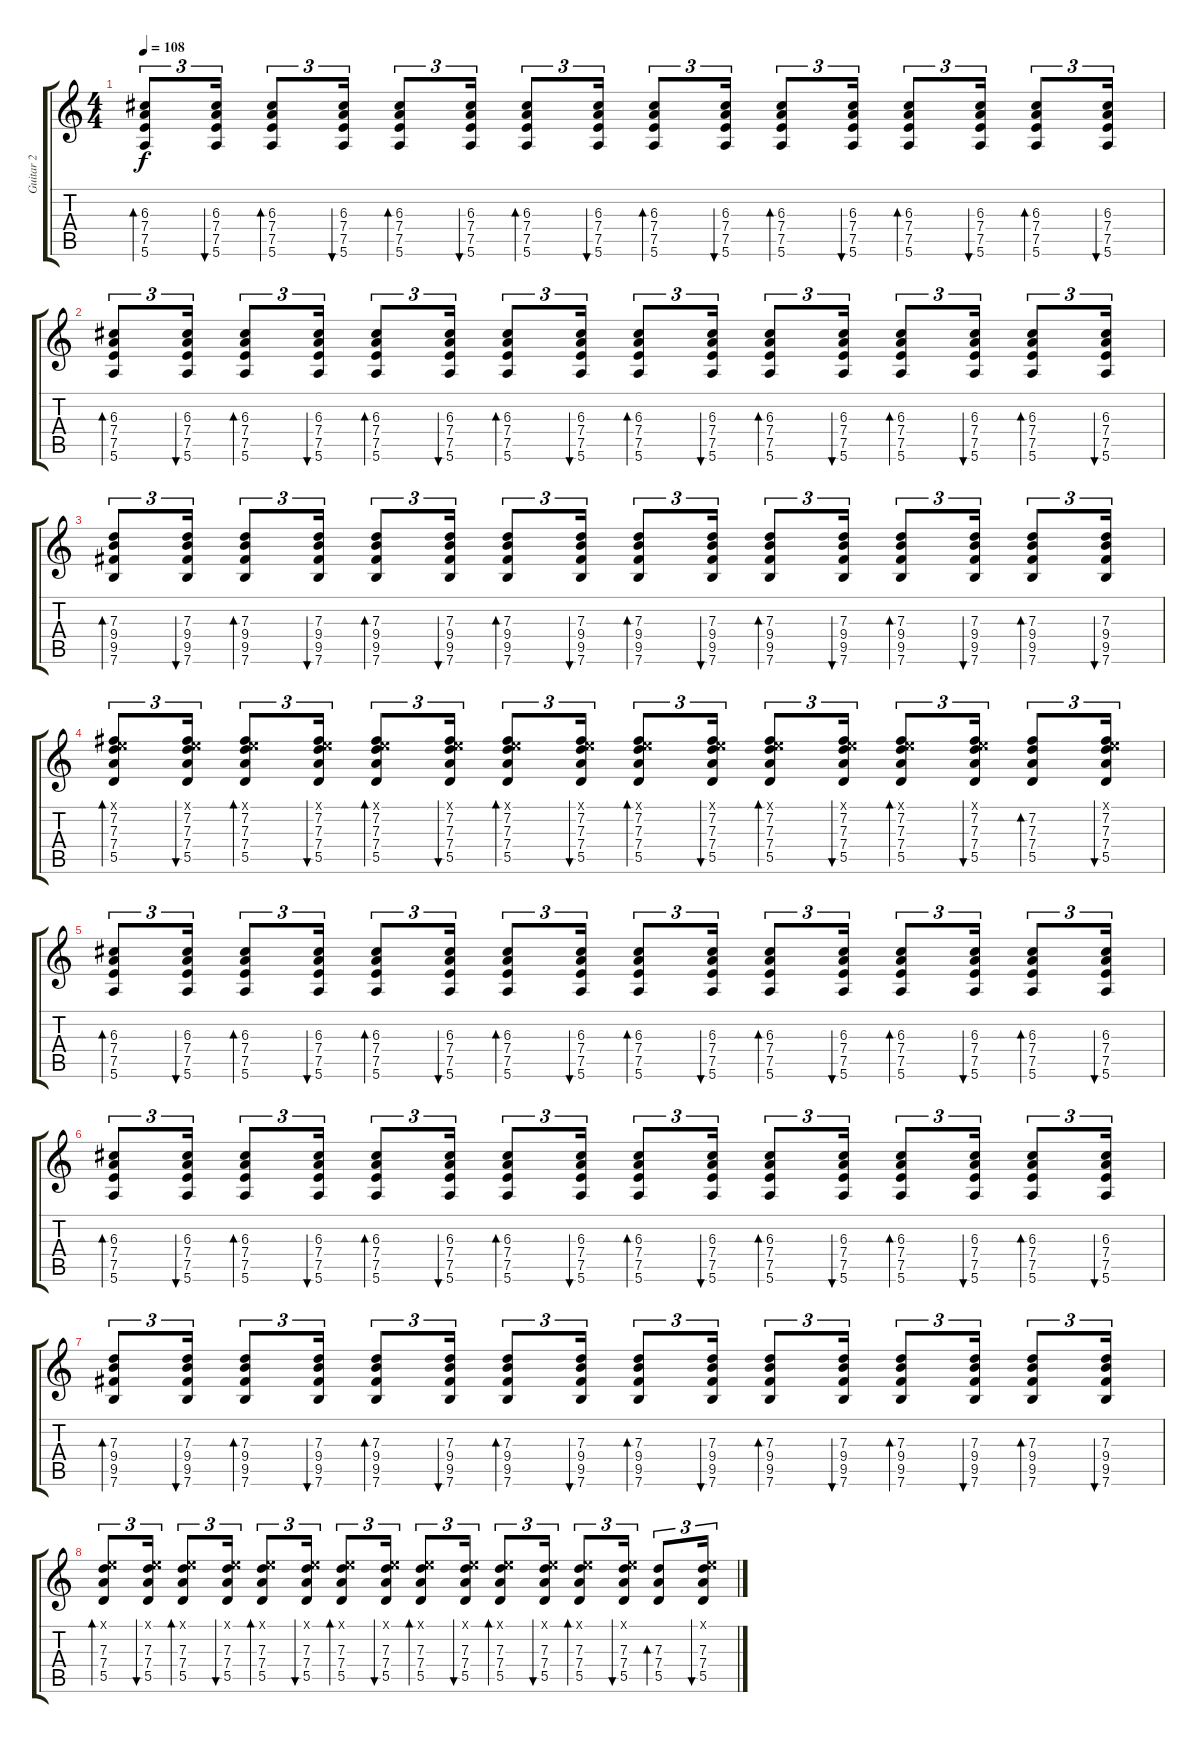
\track ("Guitar 2" "Guitar 2") {instrument distortionguitar}
\staff {score tabs}
\tuning (E4 B3 G3 D3 A2 E2) {hide}
\ts (4 4)
\tempo 108
\clef g2
\ks c
(6.3 7.4 7.5 5.6).8{tu (3 2) bd 30 dy f} (6.3 7.4 7.5 5.6).16{tu (3 2) bu 60} (6.3 7.4 7.5 5.6).8{tu (3 2) bd 60} (6.3 7.4 7.5 5.6).16{tu (3 2) bu 60} (6.3 7.4 7.5 5.6).8{tu (3 2) bd 60} (6.3 7.4 7.5 5.6).16{tu (3 2) bu 60} (6.3 7.4 7.5 5.6).8{tu (3 2) bd 60} (6.3 7.4 7.5 5.6).16{tu (3 2) bu 60} (6.3 7.4 7.5 5.6).8{tu (3 2) bd 60} (6.3 7.4 7.5 5.6).16{tu (3 2) bu 60} (6.3 7.4 7.5 5.6).8{tu (3 2) bd 60} (6.3 7.4 7.5 5.6).16{tu (3 2) bu 60} (6.3 7.4 7.5 5.6).8{tu (3 2) bd 60} (6.3 7.4 7.5 5.6).16{tu (3 2) bu 60} (6.3 7.4 7.5 5.6).8{tu (3 2) bd 60} (6.3 7.4 7.5 5.6).16{tu (3 2) bu 60} |
(6.3 7.4 7.5 5.6).8{tu (3 2) bd 30} (6.3 7.4 7.5 5.6).16{tu (3 2) bu 60} (6.3 7.4 7.5 5.6).8{tu (3 2) bd 60} (6.3 7.4 7.5 5.6).16{tu (3 2) bu 60} (6.3 7.4 7.5 5.6).8{tu (3 2) bd 60} (6.3 7.4 7.5 5.6).16{tu (3 2) bu 60} (6.3 7.4 7.5 5.6).8{tu (3 2) bd 60} (6.3 7.4 7.5 5.6).16{tu (3 2) bu 60} (6.3 7.4 7.5 5.6).8{tu (3 2) bd 60} (6.3 7.4 7.5 5.6).16{tu (3 2) bu 60} (6.3 7.4 7.5 5.6).8{tu (3 2) bd 60} (6.3 7.4 7.5 5.6).16{tu (3 2) bu 60} (6.3 7.4 7.5 5.6).8{tu (3 2) bd 60} (6.3 7.4 7.5 5.6).16{tu (3 2) bu 60} (6.3 7.4 7.5 5.6).8{tu (3 2) bd 60} (6.3 7.4 7.5 5.6).16{tu (3 2) bu 60} |
(7.3 9.4 9.5 7.6).8{tu (3 2) bd 30} (7.3 9.4 9.5 7.6).16{tu (3 2) bu 60} (7.3 9.4 9.5 7.6).8{tu (3 2) bd 60} (7.3 9.4 9.5 7.6).16{tu (3 2) bu 60} (7.3 9.4 9.5 7.6).8{tu (3 2) bd 60} (7.3 9.4 9.5 7.6).16{tu (3 2) bu 60} (7.3 9.4 9.5 7.6).8{tu (3 2) bd 60} (7.3 9.4 9.5 7.6).16{tu (3 2) bu 60} (7.3 9.4 9.5 7.6).8{tu (3 2) bd 60} (7.3 9.4 9.5 7.6).16{tu (3 2) bu 60} (7.3 9.4 9.5 7.6).8{tu (3 2) bd 60} (7.3 9.4 9.5 7.6).16{tu (3 2) bu 60} (7.3 9.4 9.5 7.6).8{tu (3 2) bd 60} (7.3 9.4 9.5 7.6).16{tu (3 2) bu 60} (7.3 9.4 9.5 7.6).8{tu (3 2) bd 60} (7.3 9.4 9.5 7.6).16{tu (3 2) bu 60} |
(0.1{x} 7.2 7.3 7.4 5.5).8{tu (3 2) bd 30} (0.1{x} 7.2 7.3 7.4 5.5).16{tu (3 2) bu 60} (0.1{x} 7.2 7.3 7.4 5.5).8{tu (3 2) bd 60} (0.1{x} 7.2 7.3 7.4 5.5).16{tu (3 2) bu 60} (0.1{x} 7.2 7.3 7.4 5.5).8{tu (3 2) bd 60} (0.1{x} 7.2 7.3 7.4 5.5).16{tu (3 2) bu 60} (0.1{x} 7.2 7.3 7.4 5.5).8{tu (3 2) bd 60} (0.1{x} 7.2 7.3 7.4 5.5).16{tu (3 2) bu 60} (0.1{x} 7.2 7.3 7.4 5.5).8{tu (3 2) bd 60} (0.1{x} 7.2 7.3 7.4 5.5).16{tu (3 2) bu 60} (0.1{x} 7.2 7.3 7.4 5.5).8{tu (3 2) bd 60} (0.1{x} 7.2 7.3 7.4 5.5).16{tu (3 2) bu 60} (0.1{x} 7.2 7.3 7.4 5.5).8{tu (3 2) bd 60} (0.1{x} 7.2 7.3 7.4 5.5).16{tu (3 2) bu 60} (7.2 7.3 7.4 5.5).8{tu (3 2) bd 60} (0.1{x} 7.2 7.3 7.4 5.5).16{tu (3 2) bu 60} |
(6.3 7.4 7.5 5.6).8{tu (3 2) bd 30} (6.3 7.4 7.5 5.6).16{tu (3 2) bu 60} (6.3 7.4 7.5 5.6).8{tu (3 2) bd 60} (6.3 7.4 7.5 5.6).16{tu (3 2) bu 60} (6.3 7.4 7.5 5.6).8{tu (3 2) bd 60} (6.3 7.4 7.5 5.6).16{tu (3 2) bu 60} (6.3 7.4 7.5 5.6).8{tu (3 2) bd 60} (6.3 7.4 7.5 5.6).16{tu (3 2) bu 60} (6.3 7.4 7.5 5.6).8{tu (3 2) bd 60} (6.3 7.4 7.5 5.6).16{tu (3 2) bu 60} (6.3 7.4 7.5 5.6).8{tu (3 2) bd 60} (6.3 7.4 7.5 5.6).16{tu (3 2) bu 60} (6.3 7.4 7.5 5.6).8{tu (3 2) bd 60} (6.3 7.4 7.5 5.6).16{tu (3 2) bu 60} (6.3 7.4 7.5 5.6).8{tu (3 2) bd 60} (6.3 7.4 7.5 5.6).16{tu (3 2) bu 60} |
(6.3 7.4 7.5 5.6).8{tu (3 2) bd 30} (6.3 7.4 7.5 5.6).16{tu (3 2) bu 60} (6.3 7.4 7.5 5.6).8{tu (3 2) bd 60} (6.3 7.4 7.5 5.6).16{tu (3 2) bu 60} (6.3 7.4 7.5 5.6).8{tu (3 2) bd 60} (6.3 7.4 7.5 5.6).16{tu (3 2) bu 60} (6.3 7.4 7.5 5.6).8{tu (3 2) bd 60} (6.3 7.4 7.5 5.6).16{tu (3 2) bu 60} (6.3 7.4 7.5 5.6).8{tu (3 2) bd 60} (6.3 7.4 7.5 5.6).16{tu (3 2) bu 60} (6.3 7.4 7.5 5.6).8{tu (3 2) bd 60} (6.3 7.4 7.5 5.6).16{tu (3 2) bu 60} (6.3 7.4 7.5 5.6).8{tu (3 2) bd 60} (6.3 7.4 7.5 5.6).16{tu (3 2) bu 60} (6.3 7.4 7.5 5.6).8{tu (3 2) bd 60} (6.3 7.4 7.5 5.6).16{tu (3 2) bu 60} |
(7.3 9.4 9.5 7.6).8{tu (3 2) bd 30} (7.3 9.4 9.5 7.6).16{tu (3 2) bu 60} (7.3 9.4 9.5 7.6).8{tu (3 2) bd 60} (7.3 9.4 9.5 7.6).16{tu (3 2) bu 60} (7.3 9.4 9.5 7.6).8{tu (3 2) bd 60} (7.3 9.4 9.5 7.6).16{tu (3 2) bu 60} (7.3 9.4 9.5 7.6).8{tu (3 2) bd 60} (7.3 9.4 9.5 7.6).16{tu (3 2) bu 60} (7.3 9.4 9.5 7.6).8{tu (3 2) bd 60} (7.3 9.4 9.5 7.6).16{tu (3 2) bu 60} (7.3 9.4 9.5 7.6).8{tu (3 2) bd 60} (7.3 9.4 9.5 7.6).16{tu (3 2) bu 60} (7.3 9.4 9.5 7.6).8{tu (3 2) bd 60} (7.3 9.4 9.5 7.6).16{tu (3 2) bu 60} (7.3 9.4 9.5 7.6).8{tu (3 2) bd 60} (7.3 9.4 9.5 7.6).16{tu (3 2) bu 60} |
(0.1{x} 7.3 7.4 5.5).8{tu (3 2) bd 30} (0.1{x} 7.3 7.4 5.5).16{tu (3 2) bu 60} (0.1{x} 7.3 7.4 5.5).8{tu (3 2) bd 60} (0.1{x} 7.3 7.4 5.5).16{tu (3 2) bu 60} (0.1{x} 7.3 7.4 5.5).8{tu (3 2) bd 60} (0.1{x} 7.3 7.4 5.5).16{tu (3 2) bu 60} (0.1{x} 7.3 7.4 5.5).8{tu (3 2) bd 60} (0.1{x} 7.3 7.4 5.5).16{tu (3 2) bu 60} (0.1{x} 7.3 7.4 5.5).8{tu (3 2) bd 60} (0.1{x} 7.3 7.4 5.5).16{tu (3 2) bu 60} (0.1{x} 7.3 7.4 5.5).8{tu (3 2) bd 60} (0.1{x} 7.3 7.4 5.5).16{tu (3 2) bu 60} (0.1{x} 7.3 7.4 5.5).8{tu (3 2) bd 60} (0.1{x} 7.3 7.4 5.5).16{tu (3 2) bu 60} (7.3 7.4 5.5).8{tu (3 2) bd 60} (0.1{x} 7.3 7.4 5.5).16{tu (3 2) bu 60}
